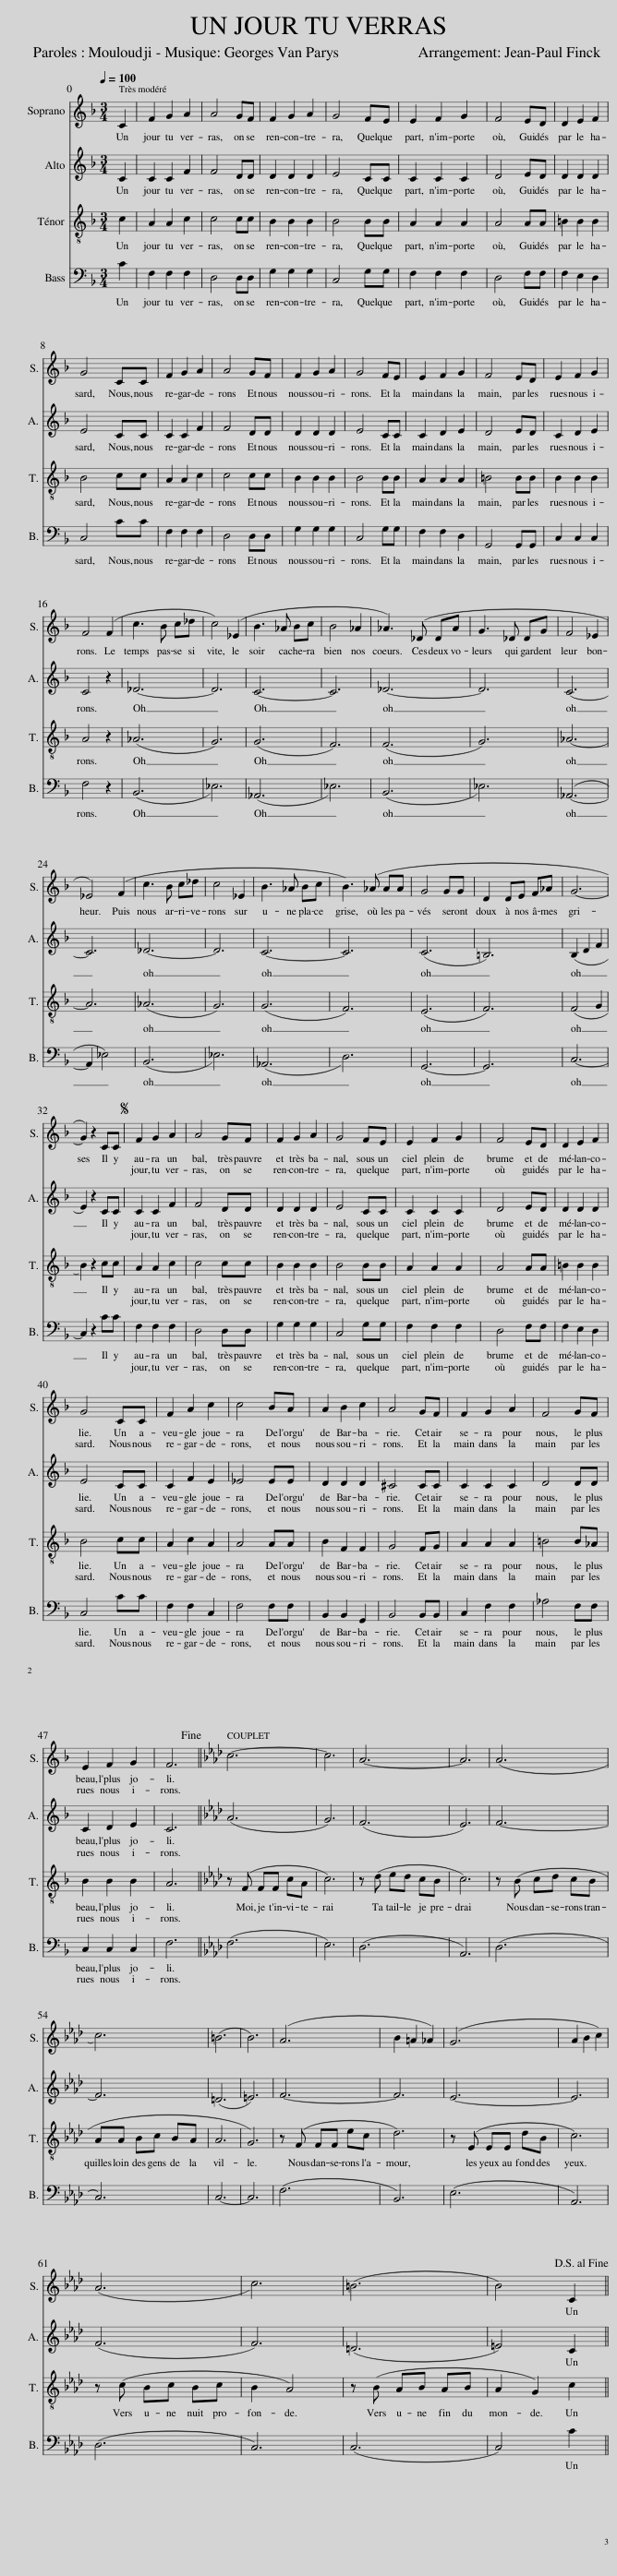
X:1
%%score 1 2 3 4
L:1/8
Q:1/4=100
M:3/4
I:linebreak $
K:F
V:1 treble
V:2 treble
V:3 treble-8
V:4 bass
V:1
 C2 | F2 G2 A2 | A4 GF | F2 G2 A2 | G4 FE | %5
 E2 F2 G2 | F4 ED | D2 E2 F2 |$ G4 CC | F2 G2 A2 | %10
 A4 GF | F2 G2 A2 | G4 FE | E2 F2 G2 | F4 ED | %15
 E2 F2 G2 |$ F4 (F2 | c3 B c_d | c4) (_E2 | B3 _A Bc | %20
 B4 _A2 | _A3) (_D DA | G3 _D DG | F4 _E2 |$ _E4) (F2 | %25
 c3 B c_d | c4 _E2 | B3 _A Bc | B3) (_A AA | G4 GG | %30
 D2 DE F_A | G6- |$ G2) z2 CC |S F2 G2 A2 | A4 GF | %35
 F2 G2 A2 | G4 FE | E2 F2 G2 | F4 ED | D2 E2 F2 |$ %40
 G4 CC | F2 A2 c2 | c4 BA | A2 B2 c2 | A4 GF | %45
 F2 G2 A2 | F4 GF |$ E2 F2 G2 | F6!fine! ||[K:Ab] c6- | %50
 c6 | A6- | A6 | (A6 |$ c6) | %55
 (=B6 | B6) | (A6 | B2 =A2 _A2) | (G6 | %60
 A2 B2 c2) |$ (A6 | c6) | (=B6 | B4) C2!D.S.! || %65
V:2
 C2 | C2 C2 F2 | F4 DD | D2 D2 D2 | E4 CC | %5
 C2 C2 C2 | D4 ED | D2 D2 D2 |$ E4 CC | C2 C2 F2 | %10
 F4 DD | D2 D2 D2 | E4 CC | C2 D2 E2 | D4 ED | %15
 C2 D2 E2 |$ C4 z2 | _D6- | D6 | C6- | %20
 C6 | _D6- | D6 | C6- |$ C6 | %25
 _D6- | D6 | C6- | C6 | (C6 | %30
 =B,6) | (B,2 D2 F2 |$ E2) z2 CC | C2 C2 F2 | F4 DD | %35
 D2 D2 D2 | E4 CC | C2 C2 C2 | D4 ED | D2 D2 D2 |$ %40
 E4 CC | C2 F2 E2 | _E4 EE | D2 D2 D2 | ^C4 CC | %45
 C2 C2 C2 | D4 DD |$ C2 D2 E2 | C6 ||[K:Ab] (A6 | %50
 G6) | (F6 | E6) | F6- |$ F6 | %55
 (=D6 | =E6) | F6- | F6 | E6- | %60
 E6 |$ (F6 | F6) | (=D6 | =E4) C2 || %65
V:3
 c2 | A2 A2 c2 | c4 cc | B2 B2 B2 | B4 BB | %5
 A2 A2 A2 | A4 AA | =B2 B2 B2 |$ B4 cc | A2 A2 c2 | %10
 c4 cc | B2 B2 B2 | B4 BB | A2 A2 A2 | =B4 BB | %15
 B2 B2 B2 |$ A4 z2 | (_A6 | G6) | (G6 | %20
 F6) | (F6 | G6) | _A6- |$ A6 | %25
 (_A6 | G6) | (G6 | F6) | (E6 | %30
 F6) | (F4 G2 |$ B2) z2 cc | A2 A2 c2 | c4 cc | %35
 B2 B2 B2 | B4 BB | A2 A2 A2 | A4 AA | =B2 B2 B2 |$ %40
 B4 cc | A2 c2 A2 | A4 AA | B2 F2 F2 | G4 FG | %45
 A2 A2 A2 | =B4 B_A |$ B2 B2 B2 | A6 ||[K:Ab] z (F FF cA | %50
 c6) | z (d ed cB | c6) | z (B cd cB |$ AA Bc BA | %55
 A6 | G6) | z (F FF ec | d6) | z (E EE dB | %60
 c6) |$ z (c Bc Bc | B2 A4) | z (B AB AB | A2 G2) c2 || %65
V:4
 C2 | F,2 F,2 F,2 | D,4 D,D, | G,2 G,2 G,2 | C,4 G,G, | %5
 F,2 F,2 F,2 | D,4 F,F, | F,2 E,2 D,2 |$ C,4 CC | F,2 F,2 F,2 | %10
 D,4 D,D, | G,2 G,2 G,2 | C,4 G,G, | F,2 F,2 D,2 | G,,4 G,,G,, | %15
 C,2 C,2 C,2 |$ F,4 z2 | (B,,6 | _E,6) | (_A,,6 | %20
 _E,6) | (B,,6 | _E,6) | (_A,,6- |$ A,,2 _E,4) | %25
 (B,,6 | _E,6) | (_A,,6 | D,6) | G,,6- | %30
 G,,6 | C,6- |$ C,2 z2 CC | F,2 F,2 F,2 | D,4 D,D, | %35
 G,2 G,2 G,2 | C,4 G,G, | F,2 F,2 F,2 | D,4 F,F, | F,2 E,2 D,2 |$ %40
 C,4 CC | F,2 F,2 C,2 | F,4 F,F, | B,,2 B,,2 G,,2 | B,,4 B,,B,, | %45
 C,2 F,2 F,2 | _A,4 F,F, |$ C,2 C,2 C,2 | F,6 ||[K:Ab] (F,6 | %50
 E,6) | (D,6 | A,,6) | (D,6 |$ C,6) | %55
 C,6- | C,6 | (F,6 | B,,6) | (E,6 | %60
 A,,6) |$ (D,6 | C,6) | (C,6 | C,4) C2 || %65
